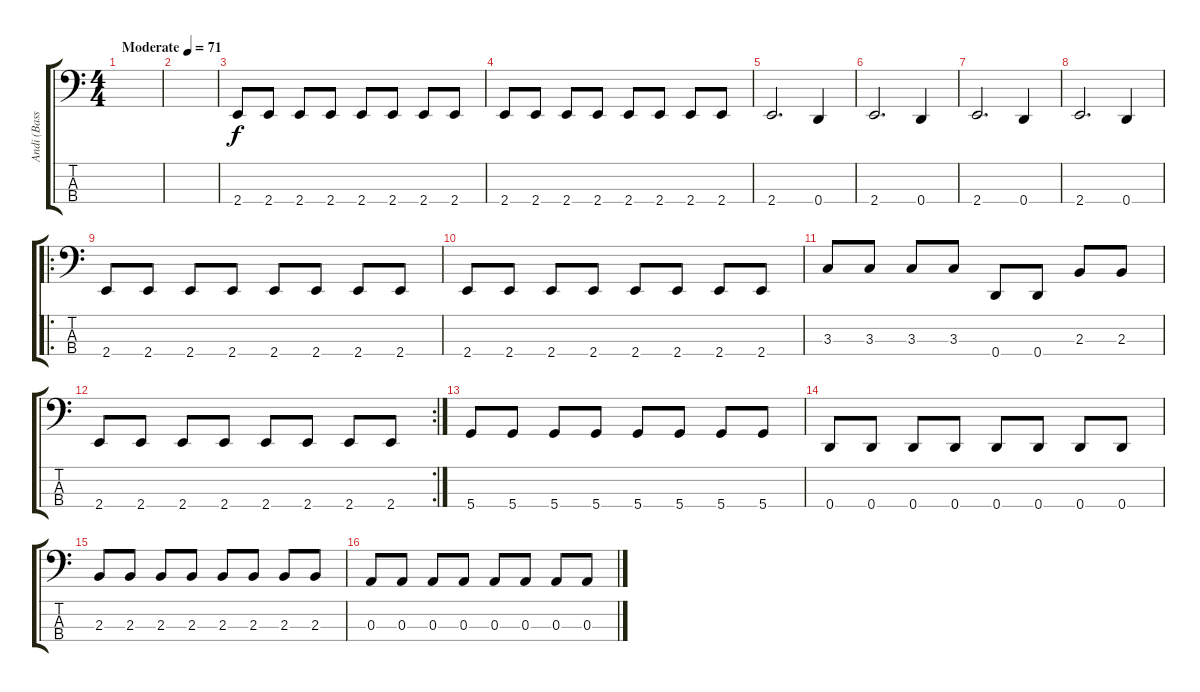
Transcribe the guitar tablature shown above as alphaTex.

\track ("Andi (Bass)" "Andi (Bass") {instrument electricbassfinger}
\staff {score tabs}
\tuning (G2 D2 A1 D1) {hide}
\ts (4 4)
\tempo (71 "Moderate")
\clef f4
\ks c
|
|
2.4.8 2.4.8 2.4.8 2.4.8 2.4.8 2.4.8 2.4.8 2.4.8 |
2.4.8 2.4.8 2.4.8 2.4.8 2.4.8 2.4.8 2.4.8 2.4.8 |
2.4.2{d} 0.4.4 |
2.4.2{d} 0.4.4 |
2.4.2{d} 0.4.4 |
2.4.2{d} 0.4.4 |
\ro
2.4.8 2.4.8 2.4.8 2.4.8 2.4.8 2.4.8 2.4.8 2.4.8 |
2.4.8 2.4.8 2.4.8 2.4.8 2.4.8 2.4.8 2.4.8 2.4.8 |
3.3.8 3.3.8 3.3.8 3.3.8 0.4.8 0.4.8 2.3.8 2.3.8 |
\rc 2
2.4.8 2.4.8 2.4.8 2.4.8 2.4.8 2.4.8 2.4.8 2.4.8 |
5.4.8 5.4.8 5.4.8 5.4.8 5.4.8 5.4.8 5.4.8 5.4.8 |
0.4.8 0.4.8 0.4.8 0.4.8 0.4.8 0.4.8 0.4.8 0.4.8 |
2.3.8 2.3.8 2.3.8 2.3.8 2.3.8 2.3.8 2.3.8 2.3.8 |
0.3.8 0.3.8 0.3.8 0.3.8 0.3.8 0.3.8 0.3.8 0.3.8
